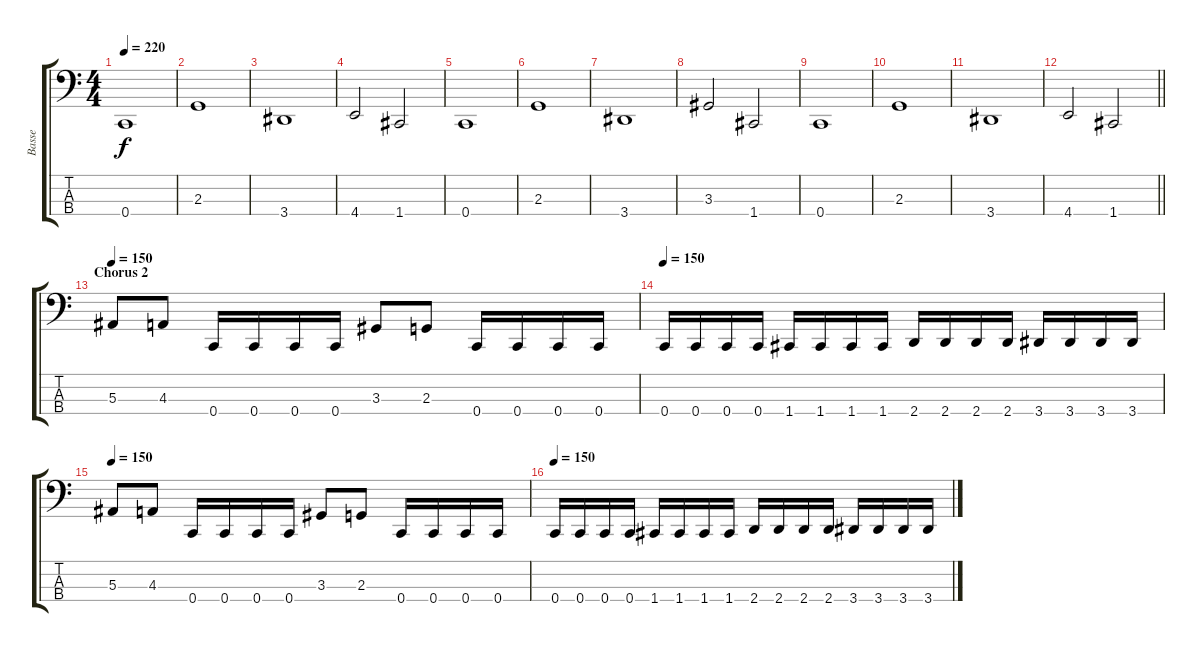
\track ("Basse" "Basse") {instrument electricbasspick}
\staff {score tabs}
\tuning (Eb2 Bb1 F1 C1) {hide}
\ts (4 4)
\tempo 220
\clef f4
\ks c
0.4.1{dy f} |
2.3.1 |
3.4.1 |
4.4.2 1.4.2 |
0.4.1 |
2.3.1 |
3.4.1 |
3.3.2 1.4.2 |
0.4.1 |
2.3.1 |
3.4.1 |
\barLineRight lightlight
4.4.2 1.4.2 |
\section ("" "Chorus 2")
\tempo 150
5.3.8 4.3.8 0.4.16 0.4.16 0.4.16 0.4.16 3.3.8 2.3.8 0.4.16 0.4.16 0.4.16 0.4.16 |
\tempo 150
0.4.16 0.4.16 0.4.16 0.4.16 1.4.16 1.4.16 1.4.16 1.4.16 2.4.16 2.4.16 2.4.16 2.4.16 3.4.16 3.4.16 3.4.16 3.4.16 |
\tempo 150
5.3.8 4.3.8 0.4.16 0.4.16 0.4.16 0.4.16 3.3.8 2.3.8 0.4.16 0.4.16 0.4.16 0.4.16 |
\tempo 150
0.4.16 0.4.16 0.4.16 0.4.16 1.4.16 1.4.16 1.4.16 1.4.16 2.4.16 2.4.16 2.4.16 2.4.16 3.4.16 3.4.16 3.4.16 3.4.16
